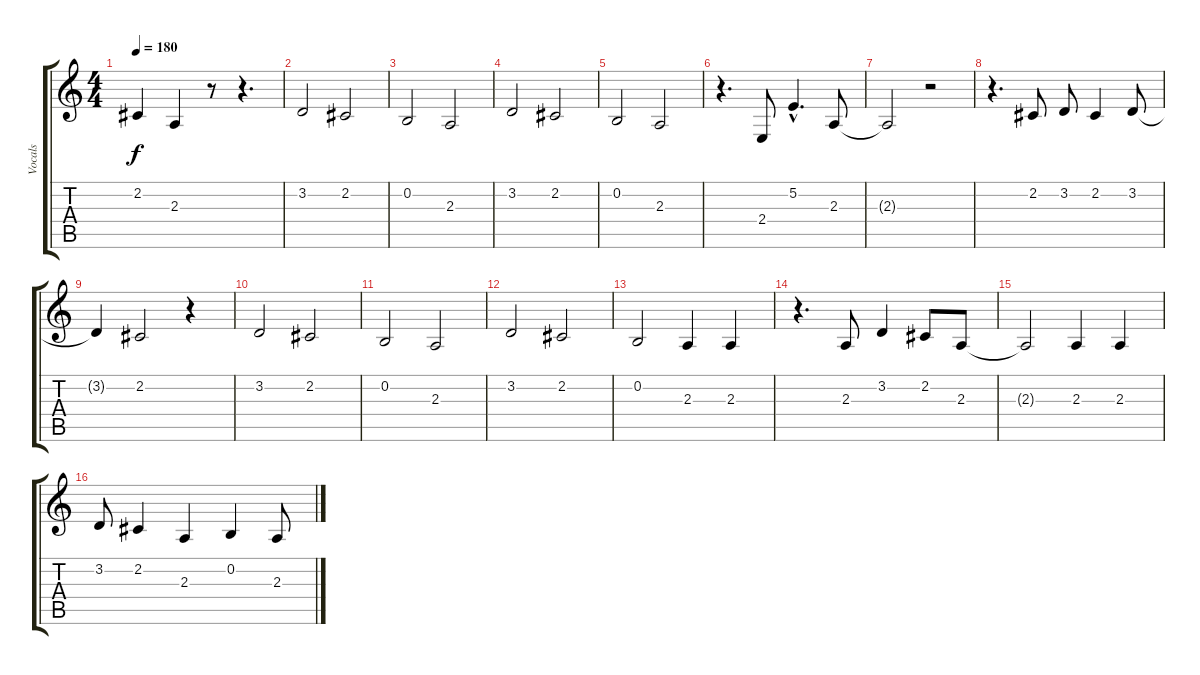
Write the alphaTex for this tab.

\track ("Vocals" "Vocals") {instrument oboe}
\staff {score tabs}
\tuning (E4 B3 G3 D3 A2 E2) {hide}
\ts (4 4)
\tempo 180
\clef g2
\ks c
2.2{t}.4{dy f} 2.3.4 r.8 r.4{d} |
3.2.2 2.2.2 |
0.2.2 2.3.2 |
3.2.2 2.2.2 |
0.2.2 2.3.2 |
r.4{d} 2.4.8 5.2{hac}.4{d} 2.3.8 |
2.3{t}.2 r.2 |
r.4{d} 2.2.8 3.2.8 2.2.4 3.2.8 |
3.2{t}.4 2.2.2 r.4 |
3.2.2 2.2.2 |
0.2.2 2.3.2 |
3.2.2 2.2.2 |
0.2.2 2.3.4 2.3.4 |
r.4{d} 2.3.8 3.2.4 2.2.8 2.3.8 |
2.3{t}.2 2.3.4 2.3.4 |
3.2.8 2.2.4 2.3.4 0.2.4 2.3.8
